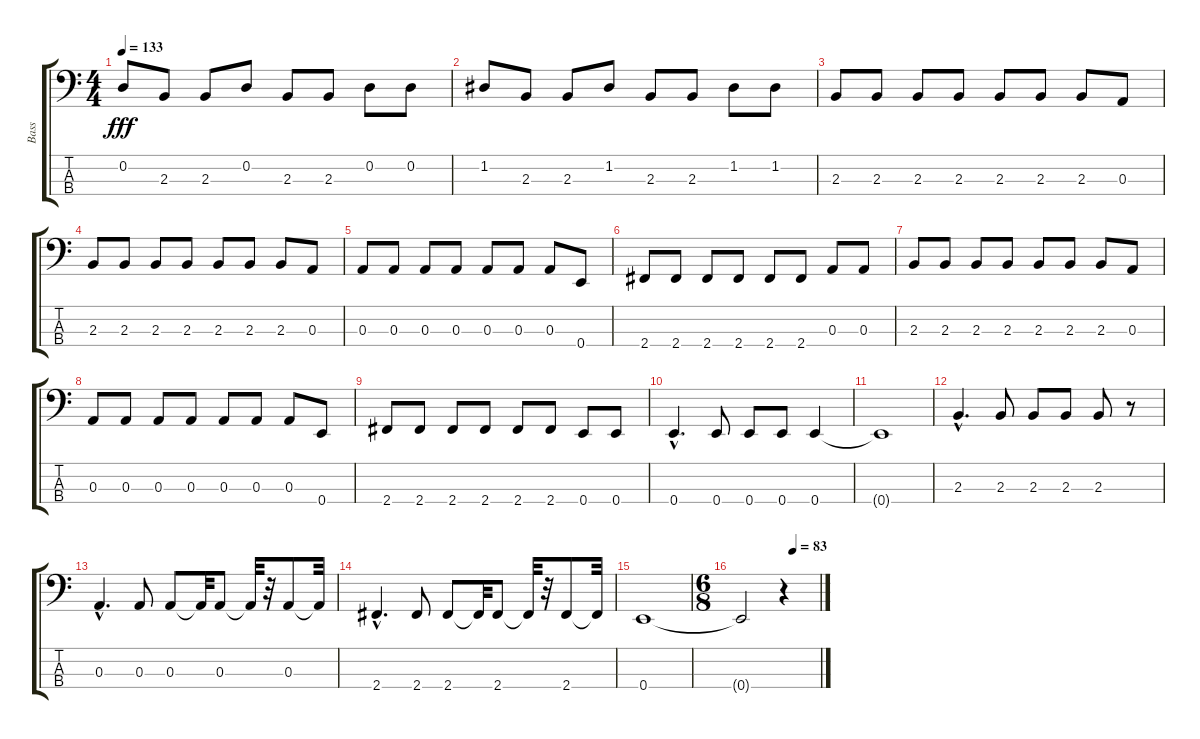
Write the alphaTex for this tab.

\track ("Bass" "Bass") {instrument electricbassfinger}
\staff {score tabs}
\tuning (G2 D2 A1 E1) {hide}
\ts (4 4)
\tempo 133
\clef f4
\ks c
0.2.8{dy fff} 2.3.8 2.3.8 0.2.8 2.3.8 2.3.8 0.2.8 0.2.8 |
1.2.8 2.3.8 2.3.8 1.2.8 2.3.8 2.3.8 1.2.8 1.2.8 |
2.3.8 2.3.8 2.3.8 2.3.8 2.3.8 2.3.8 2.3.8 0.3.8 |
2.3.8 2.3.8 2.3.8 2.3.8 2.3.8 2.3.8 2.3.8 0.3.8 |
0.3.8 0.3.8 0.3.8 0.3.8 0.3.8 0.3.8 0.3.8 0.4.8 |
2.4.8 2.4.8 2.4.8 2.4.8 2.4.8 2.4.8 0.3.8 0.3.8 |
2.3.8 2.3.8 2.3.8 2.3.8 2.3.8 2.3.8 2.3.8 0.3.8 |
0.3.8 0.3.8 0.3.8 0.3.8 0.3.8 0.3.8 0.3.8 0.4.8 |
2.4.8 2.4.8 2.4.8 2.4.8 2.4.8 2.4.8 0.4.8 0.4.8 |
0.4{hac}.4{d} 0.4.8 0.4.8 0.4.8 0.4.4 |
0.4{t}.1 |
2.3{hac}.4{d} 2.3.8 2.3.8 2.3.8 2.3.8 r.8 |
0.3{hac}.4{d} 0.3.8 0.3.8 0.3{t}.32 0.3.8 0.3{t}.32 r.32 0.3.8 0.3{t}.32 |
2.4{hac}.4{d} 2.4.8 2.4.8 2.4{t}.32 2.4.8 2.4{t}.32 r.32 2.4.8 2.4{t}.32 |
0.4.1 |
\ts (6 8)
\tempo (83 0.6666666666666666)
0.4{t}.2 r.4
